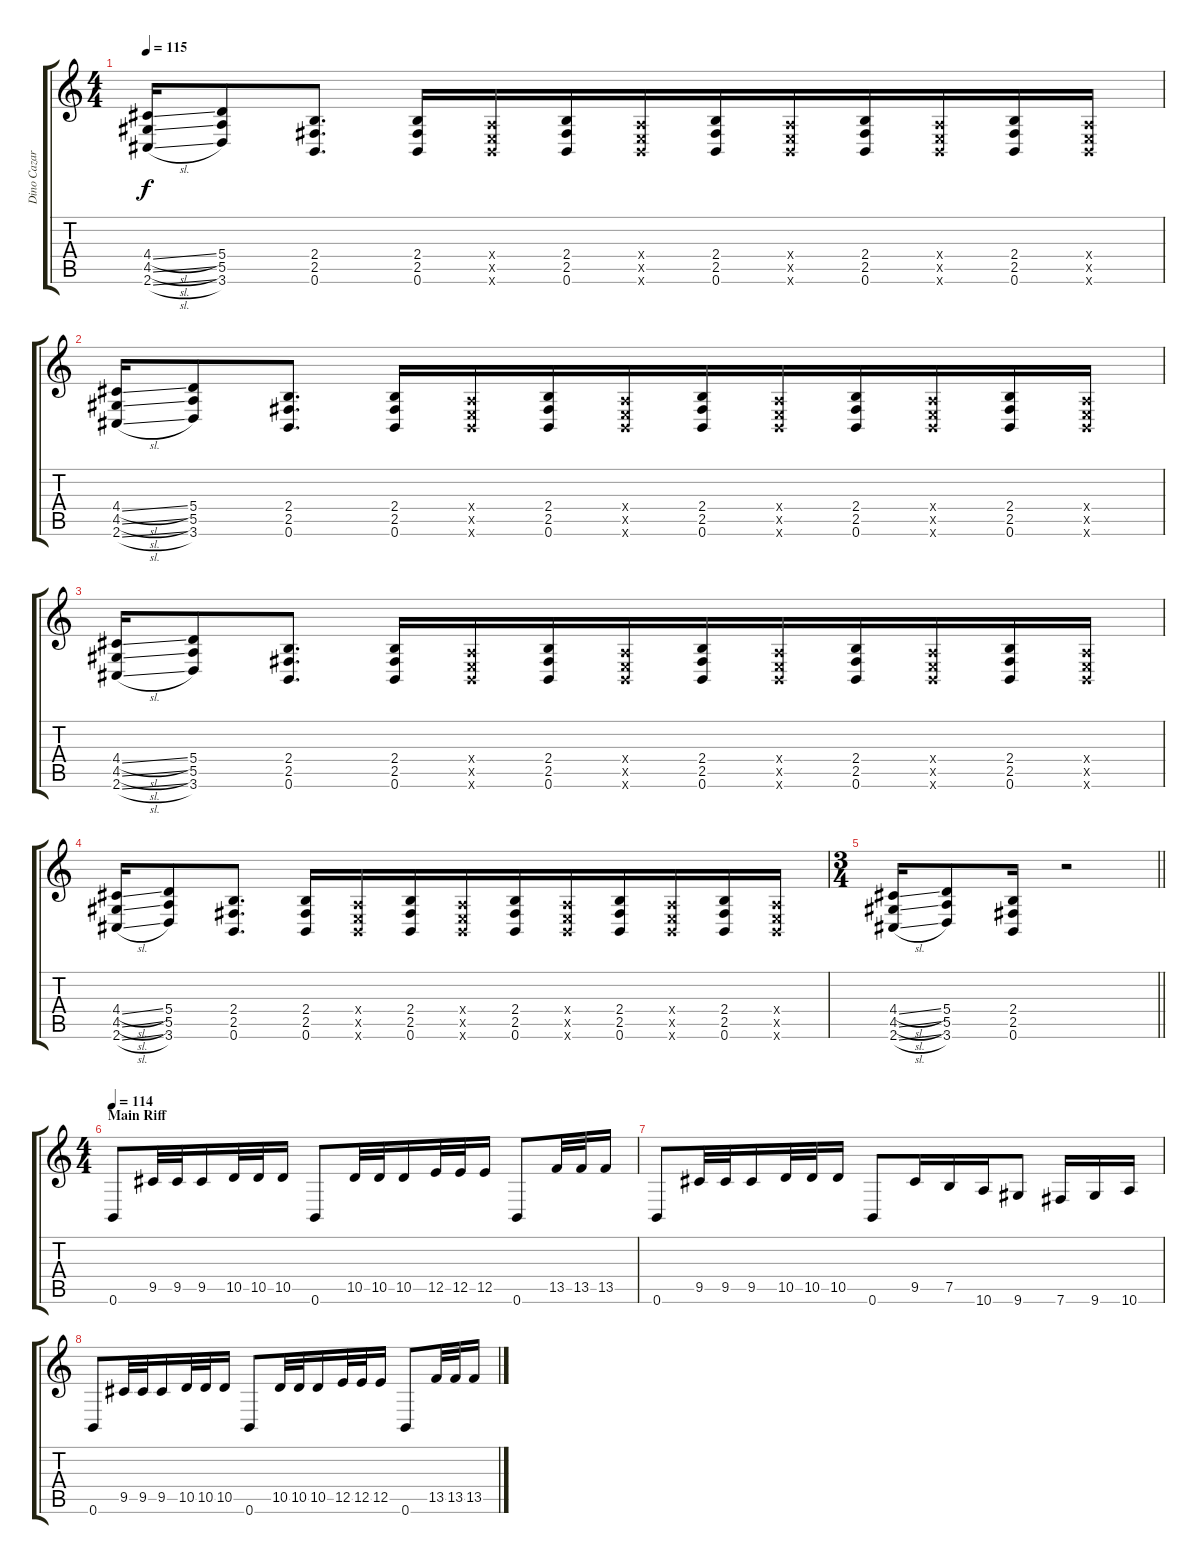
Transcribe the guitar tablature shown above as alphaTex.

\track ("Dino Cazares" "Dino Cazar") {instrument distortionguitar}
\staff {score tabs}
\tuning (B3 Gb3 D3 A2 E2 B1) {hide}
\ts (4 4)
\tempo 115
\clef g2
\ks c
(4.4{sl} 4.5{sl} 2.6{sl}).16{dy f} (5.4 5.5 3.6).8 (2.4 2.5 0.6).8{d} (2.4 2.5 0.6).16 (0.4{x} 0.5{x} 0.6{x}).16{beam merge} (2.4 2.5 0.6).16 (0.4{x} 0.5{x} 0.6{x}).16 (2.4 2.5 0.6).16 (0.4{x} 0.5{x} 0.6{x}).16{beam merge} (2.4 2.5 0.6).16 (0.4{x} 0.5{x} 0.6{x}).16 (2.4 2.5 0.6).16 (0.4{x} 0.5{x} 0.6{x}).16 |
(4.4{sl} 4.5{sl} 2.6{sl}).16 (5.4 5.5 3.6).8 (2.4 2.5 0.6).8{d} (2.4 2.5 0.6).16 (0.4{x} 0.5{x} 0.6{x}).16{beam merge} (2.4 2.5 0.6).16 (0.4{x} 0.5{x} 0.6{x}).16 (2.4 2.5 0.6).16 (0.4{x} 0.5{x} 0.6{x}).16{beam merge} (2.4 2.5 0.6).16 (0.4{x} 0.5{x} 0.6{x}).16 (2.4 2.5 0.6).16 (0.4{x} 0.5{x} 0.6{x}).16 |
(4.4{sl} 4.5{sl} 2.6{sl}).16 (5.4 5.5 3.6).8 (2.4 2.5 0.6).8{d} (2.4 2.5 0.6).16 (0.4{x} 0.5{x} 0.6{x}).16{beam merge} (2.4 2.5 0.6).16 (0.4{x} 0.5{x} 0.6{x}).16 (2.4 2.5 0.6).16 (0.4{x} 0.5{x} 0.6{x}).16{beam merge} (2.4 2.5 0.6).16 (0.4{x} 0.5{x} 0.6{x}).16 (2.4 2.5 0.6).16 (0.4{x} 0.5{x} 0.6{x}).16 |
(4.4{sl} 4.5{sl} 2.6{sl}).16 (5.4 5.5 3.6).8 (2.4 2.5 0.6).8{d} (2.4 2.5 0.6).16 (0.4{x} 0.5{x} 0.6{x}).16{beam merge} (2.4 2.5 0.6).16 (0.4{x} 0.5{x} 0.6{x}).16 (2.4 2.5 0.6).16 (0.4{x} 0.5{x} 0.6{x}).16{beam merge} (2.4 2.5 0.6).16 (0.4{x} 0.5{x} 0.6{x}).16 (2.4 2.5 0.6).16 (0.4{x} 0.5{x} 0.6{x}).16 |
\ts (3 4)
\barLineRight lightlight
(4.4{sl} 4.5{sl} 2.6{sl}).16 (5.4 5.5 3.6).8 (2.4 2.5 0.6).16 r.2 |
\ts (4 4)
\section ("" "Main Riff")
\tempo 114
0.6.8 9.5.32 9.5.32 9.5.16{beam merge} 10.5.32 10.5.32 10.5.16{beam split} 0.6.8{beam merge} 10.5.32 10.5.32 10.5.16 12.5.32 12.5.32 12.5.16 0.6.8 13.5.32 13.5.32 13.5.16 |
0.6.8 9.5.32 9.5.32 9.5.16{beam merge} 10.5.32 10.5.32 10.5.16{beam split} 0.6.8{beam merge} 9.5.16 7.5.16 10.6.16 9.6.8 7.6.16 9.6.16 10.6.16 |
0.6.8 9.5.32 9.5.32 9.5.16{beam merge} 10.5.32 10.5.32 10.5.16{beam split} 0.6.8{beam merge} 10.5.32 10.5.32 10.5.16 12.5.32 12.5.32 12.5.16 0.6.8 13.5.32 13.5.32 13.5.16
